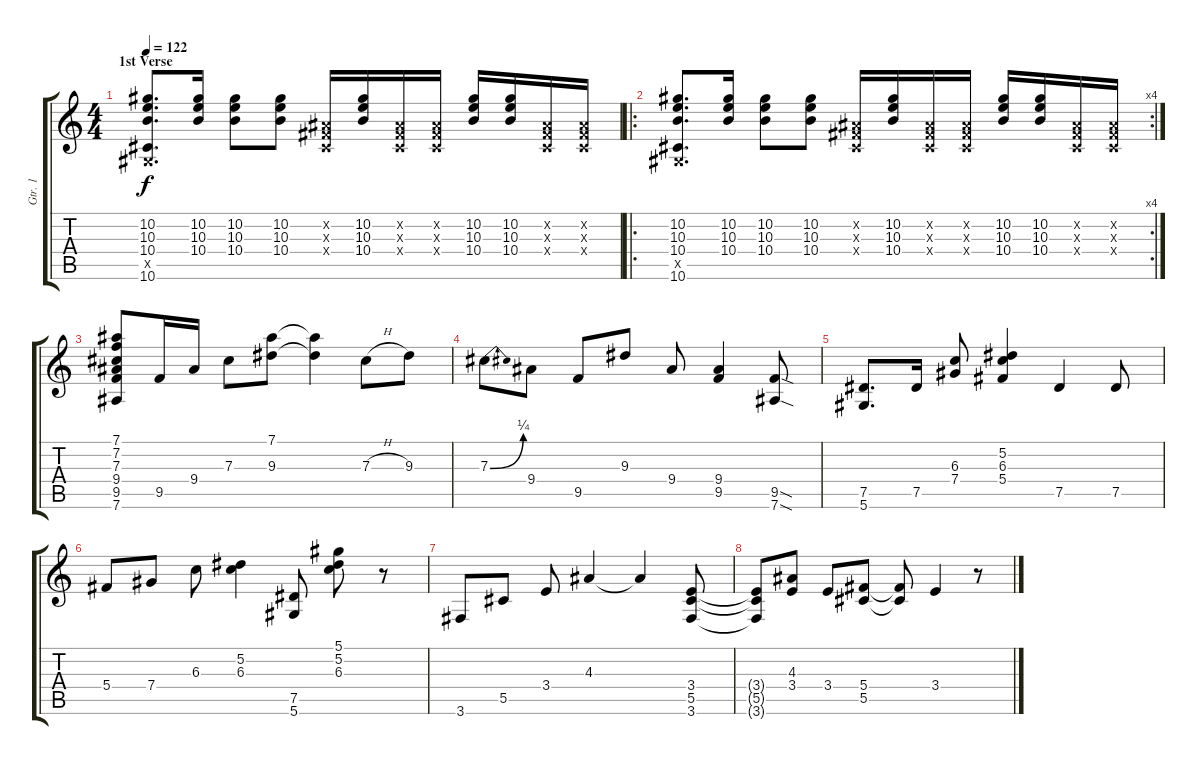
\track ("Gtr. 1" "Gtr. 1") {instrument electricguitarclean}
\staff {score tabs}
\tuning (Eb4 Bb3 Gb3 Db3 Ab2 Eb2) {hide}
\ts (4 4)
\section ("" "1st Verse")
\tempo 122
\clef g2
\ks c
(10.2 10.3 10.4 0.5{x} 10.6).8{d dy f} (10.2 10.3 10.4).16 (10.2 10.3 10.4).8 (10.2 10.3 10.4).8 (0.2{x} 0.3{x} 0.4{x}).16 (10.2 10.3 10.4).16 (0.2{x} 0.3{x} 0.4{x}).16 (0.2{x} 0.3{x} 0.4{x}).16 (10.2 10.3 10.4).16 (10.2 10.3 10.4).16 (0.2{x} 0.3{x} 0.4{x}).16 (0.2{x} 0.3{x} 0.4{x}).16 |
\ro
\rc 4
(10.2 10.3 10.4 0.5{x} 10.6).8{d} (10.2 10.3 10.4).16 (10.2 10.3 10.4).8 (10.2 10.3 10.4).8 (0.2{x} 0.3{x} 0.4{x}).16 (10.2 10.3 10.4).16 (0.2{x} 0.3{x} 0.4{x}).16 (0.2{x} 0.3{x} 0.4{x}).16 (10.2 10.3 10.4).16 (10.2 10.3 10.4).16 (0.2{x} 0.3{x} 0.4{x}).16 (0.2{x} 0.3{x} 0.4{x}).16 |
(7.1 7.2 7.3 9.4 9.5 7.6).8 9.5.16 9.4.16 7.3.8 (7.1 9.3).8 (7.1{t} 9.3{t}).4 7.3{h}.8 9.3.8 |
7.3{be (bend 0 0 60 1)}.8 9.4.8 9.5.8 9.3.8 9.4.8 (9.4 9.5).4 (9.5{sod} 7.6{sod}).8 |
(7.5 5.6).8{d} 7.5.16 (6.3 7.4).8 (5.2 6.3 5.4).4 7.5.4 7.5.8 |
5.4.8 7.4.8 6.3.8 (5.2 6.3).4 (7.5 5.6).8 (5.1 5.2 6.3).8 r.8 |
3.6.8 5.5.8 3.4.8 4.3.4 4.3{t}.4 (3.4 5.5 3.6).8 |
(3.4{t} 5.5{t} 3.6{t}).8 (4.3 3.4).8 3.4.8 (5.4 5.5).8 (5.4{t} 5.5{t}).8 3.4.4 r.8
